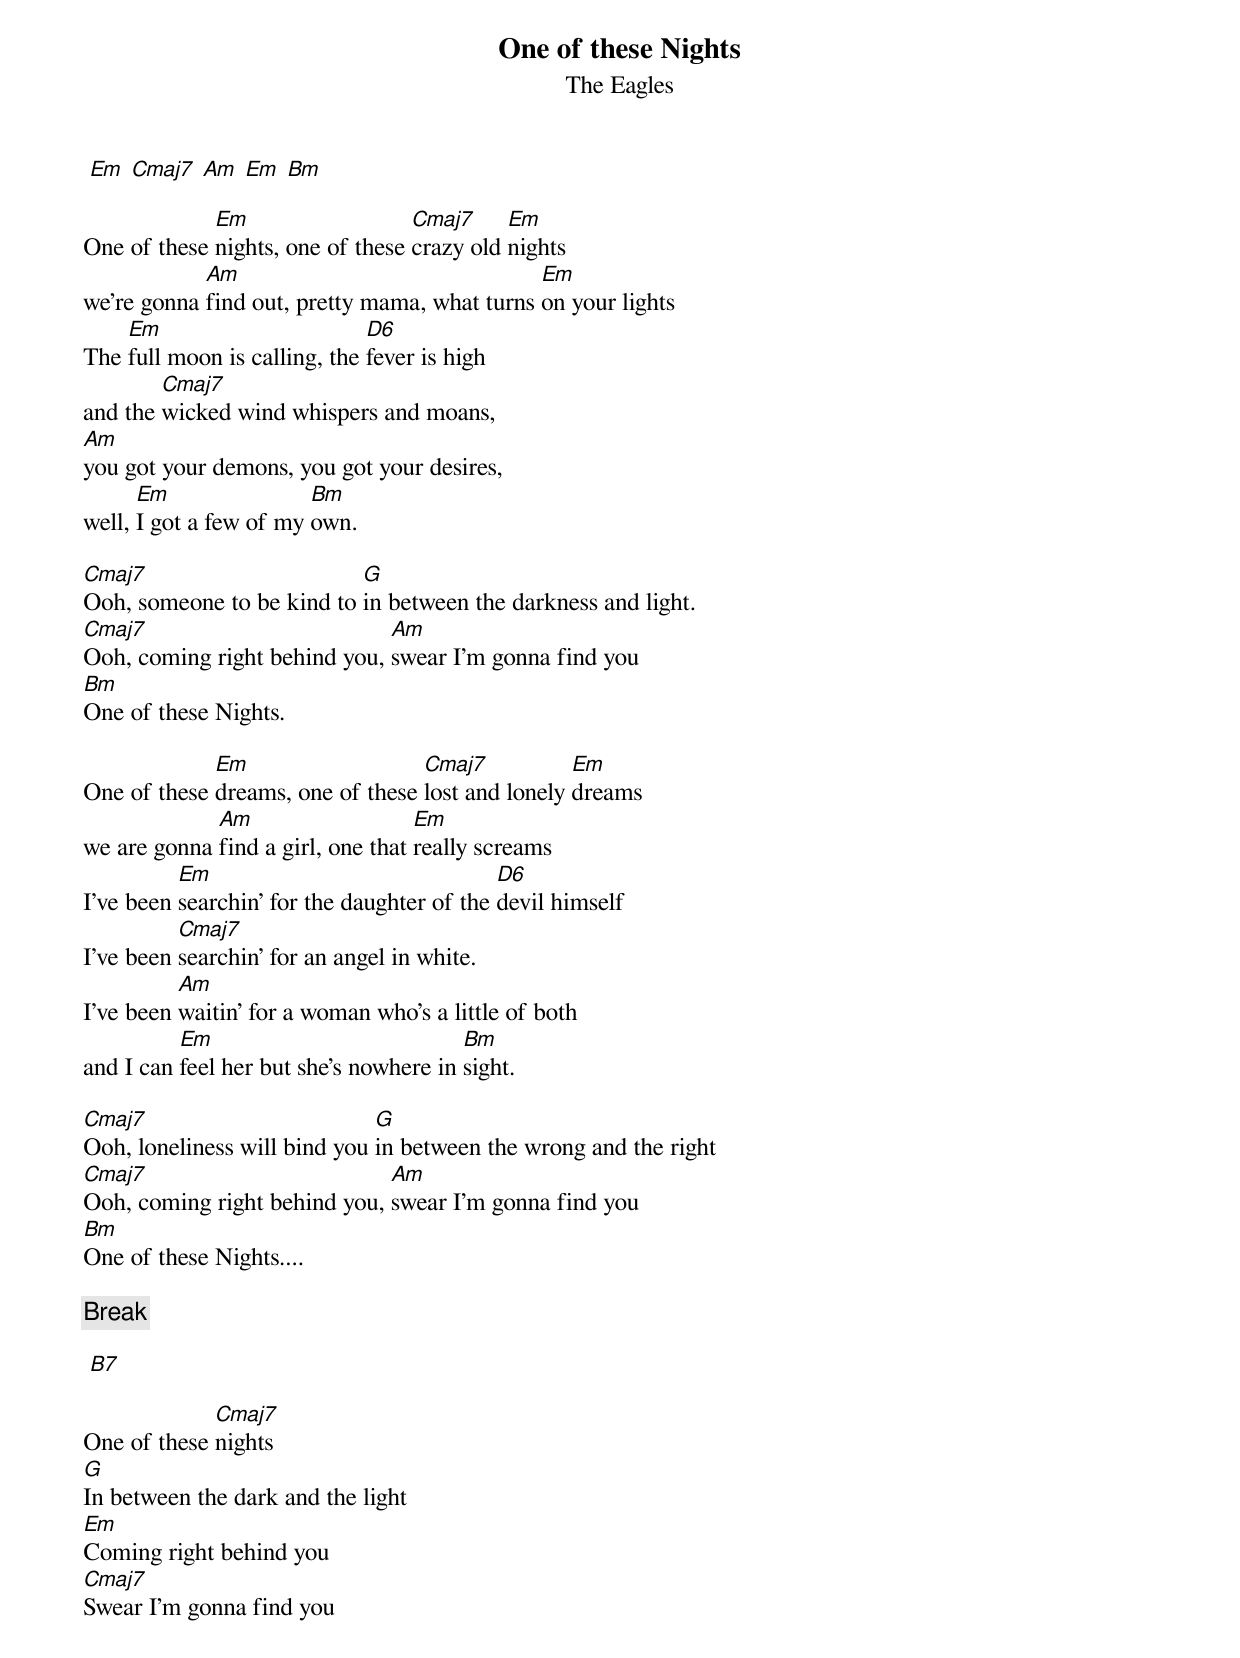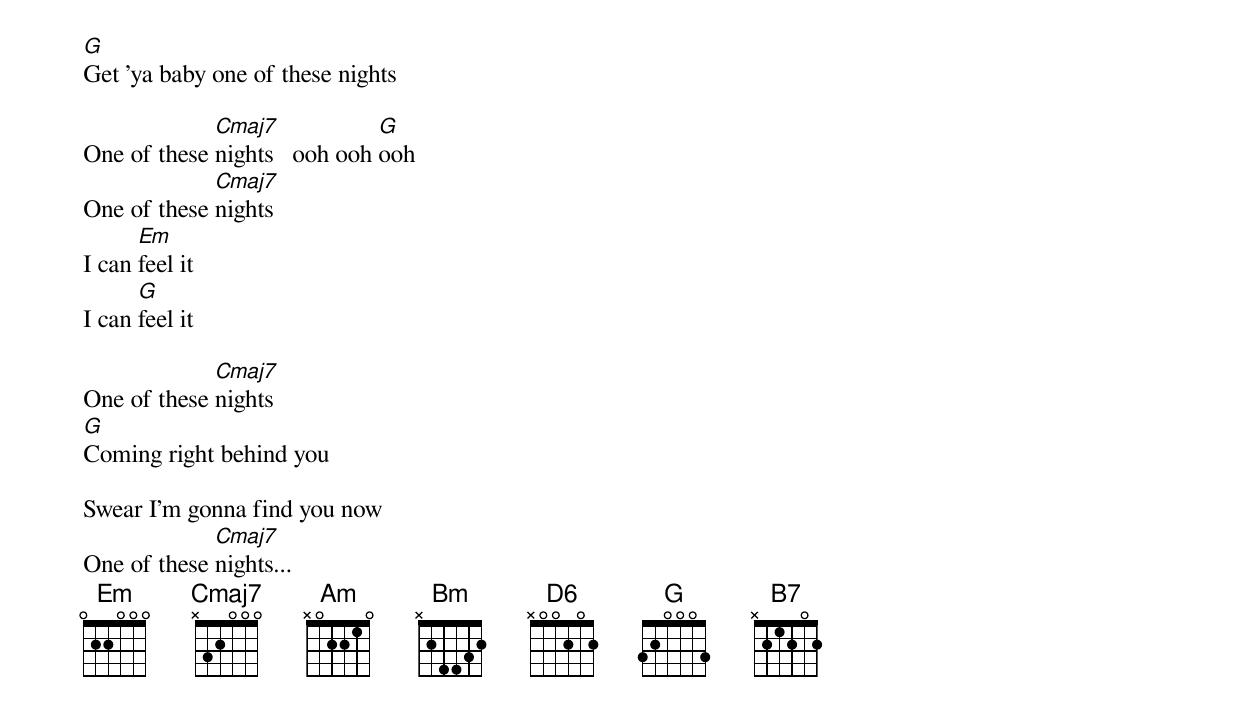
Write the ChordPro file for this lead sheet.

{title: One of these Nights}
{subtitle: The Eagles}

 [Em] [Cmaj7] [Am] [Em] [Bm]

One of these [Em]nights, one of these [Cmaj7]crazy old [Em]nights
we're gonna [Am]find out, pretty mama, what turns [Em]on your lights
The [Em]full moon is calling, the [D6]fever is high
and the [Cmaj7]wicked wind whispers and moans,
[Am]you got your demons, you got your desires,
well, [Em]I got a few of my [Bm]own.

[Cmaj7]Ooh, someone to be kind to [G]in between the darkness and light.
[Cmaj7]Ooh, coming right behind you, [Am]swear I'm gonna find you
[Bm]One of these Nights.

One of these [Em]dreams, one of these [Cmaj7]lost and lonely [Em]dreams
we are gonna [Am]find a girl, one that [Em]really screams
I've been [Em]searchin' for the daughter of the [D6]devil himself
I've been [Cmaj7]searchin' for an angel in white.
I've been [Am]waitin' for a woman who's a little of both
and I can [Em]feel her but she's nowhere in [Bm]sight.

[Cmaj7]Ooh, loneliness will bind you [G]in between the wrong and the right
[Cmaj7]Ooh, coming right behind you, [Am]swear I'm gonna find you
[Bm]One of these Nights....

{c:Break}

 [B7]

One of these [Cmaj7]nights
[G]In between the dark and the light
[Em]Coming right behind you
[Cmaj7]Swear I'm gonna find you
[G]Get 'ya baby one of these nights

One of these [Cmaj7]nights   ooh ooh [G]ooh
One of these [Cmaj7]nights
I can [Em]feel it
I can [G]feel it

One of these [Cmaj7]nights
[G]Coming right behind you

Swear I'm gonna find you now
One of these [Cmaj7]nights...
